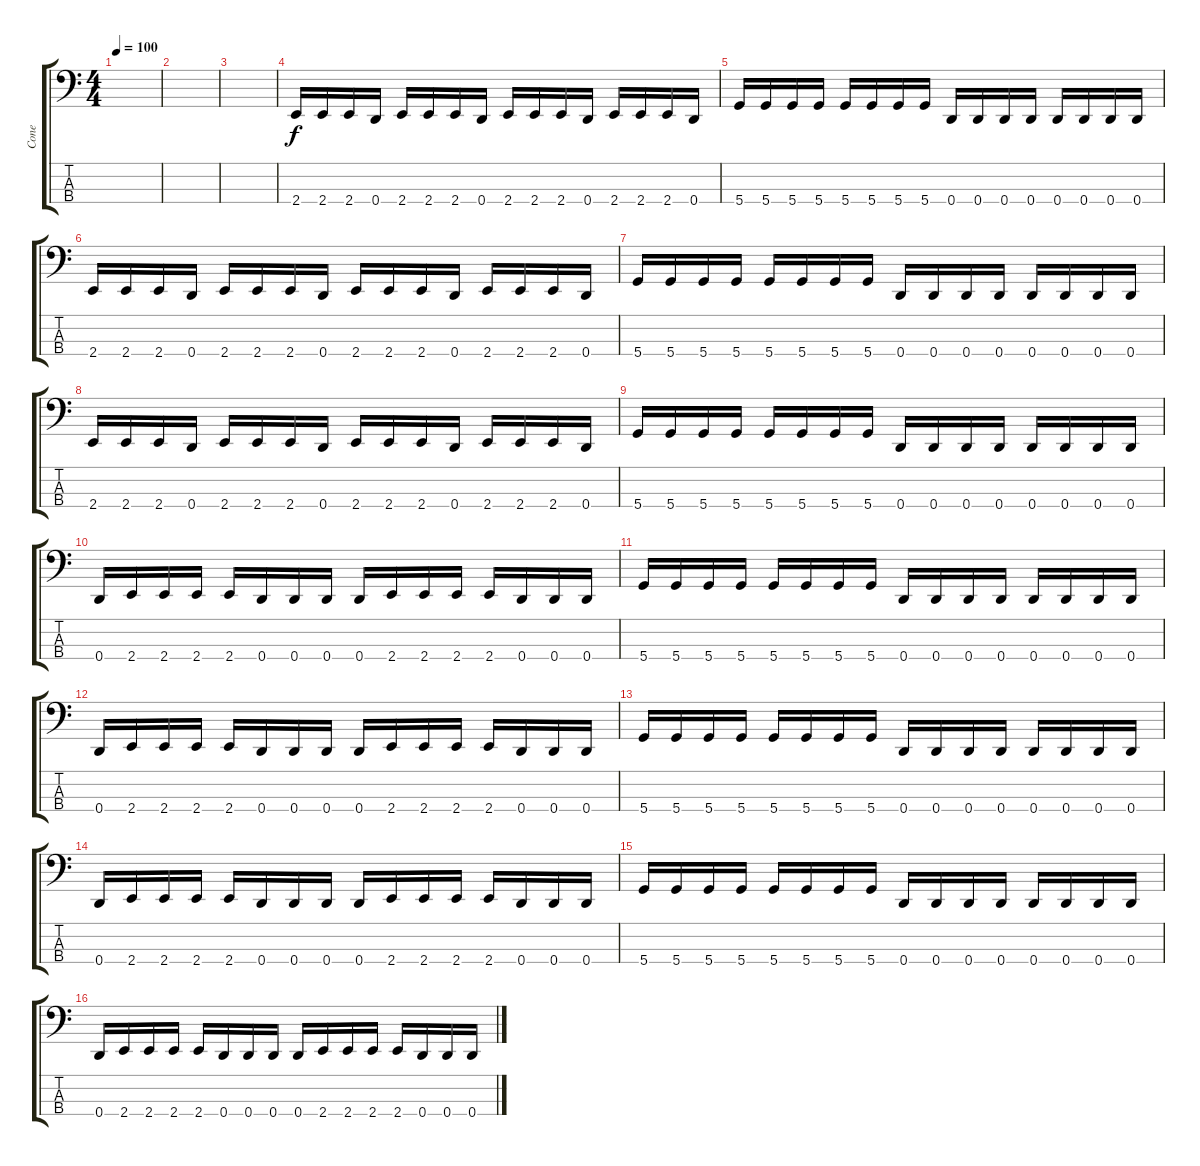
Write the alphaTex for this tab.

\track ("Cone" "Cone") {instrument electricbasspick}
\staff {score tabs}
\tuning (G2 D2 A1 D1) {hide}
\ts (4 4)
\tempo 100
\clef f4
\ks c
|
|
|
2.4.16 2.4.16 2.4.16 0.4.16 2.4.16 2.4.16 2.4.16 0.4.16 2.4.16 2.4.16 2.4.16 0.4.16 2.4.16 2.4.16 2.4.16 0.4.16 |
5.4.16 5.4.16 5.4.16 5.4.16 5.4.16 5.4.16 5.4.16 5.4.16 0.4.16 0.4.16 0.4.16 0.4.16 0.4.16 0.4.16 0.4.16 0.4.16 |
2.4.16 2.4.16 2.4.16 0.4.16 2.4.16 2.4.16 2.4.16 0.4.16 2.4.16 2.4.16 2.4.16 0.4.16 2.4.16 2.4.16 2.4.16 0.4.16 |
5.4.16 5.4.16 5.4.16 5.4.16 5.4.16 5.4.16 5.4.16 5.4.16 0.4.16 0.4.16 0.4.16 0.4.16 0.4.16 0.4.16 0.4.16 0.4.16 |
2.4.16 2.4.16 2.4.16 0.4.16 2.4.16 2.4.16 2.4.16 0.4.16 2.4.16 2.4.16 2.4.16 0.4.16 2.4.16 2.4.16 2.4.16 0.4.16 |
5.4.16 5.4.16 5.4.16 5.4.16 5.4.16 5.4.16 5.4.16 5.4.16 0.4.16 0.4.16 0.4.16 0.4.16 0.4.16 0.4.16 0.4.16 0.4.16 |
0.4.16 2.4.16 2.4.16 2.4.16 2.4.16 0.4.16 0.4.16 0.4.16 0.4.16 2.4.16 2.4.16 2.4.16 2.4.16 0.4.16 0.4.16 0.4.16 |
5.4.16 5.4.16 5.4.16 5.4.16 5.4.16 5.4.16 5.4.16 5.4.16 0.4.16 0.4.16 0.4.16 0.4.16 0.4.16 0.4.16 0.4.16 0.4.16 |
0.4.16 2.4.16 2.4.16 2.4.16 2.4.16 0.4.16 0.4.16 0.4.16 0.4.16 2.4.16 2.4.16 2.4.16 2.4.16 0.4.16 0.4.16 0.4.16 |
5.4.16 5.4.16 5.4.16 5.4.16 5.4.16 5.4.16 5.4.16 5.4.16 0.4.16 0.4.16 0.4.16 0.4.16 0.4.16 0.4.16 0.4.16 0.4.16 |
0.4.16 2.4.16 2.4.16 2.4.16 2.4.16 0.4.16 0.4.16 0.4.16 0.4.16 2.4.16 2.4.16 2.4.16 2.4.16 0.4.16 0.4.16 0.4.16 |
5.4.16 5.4.16 5.4.16 5.4.16 5.4.16 5.4.16 5.4.16 5.4.16 0.4.16 0.4.16 0.4.16 0.4.16 0.4.16 0.4.16 0.4.16 0.4.16 |
0.4.16 2.4.16 2.4.16 2.4.16 2.4.16 0.4.16 0.4.16 0.4.16 0.4.16 2.4.16 2.4.16 2.4.16 2.4.16 0.4.16 0.4.16 0.4.16
